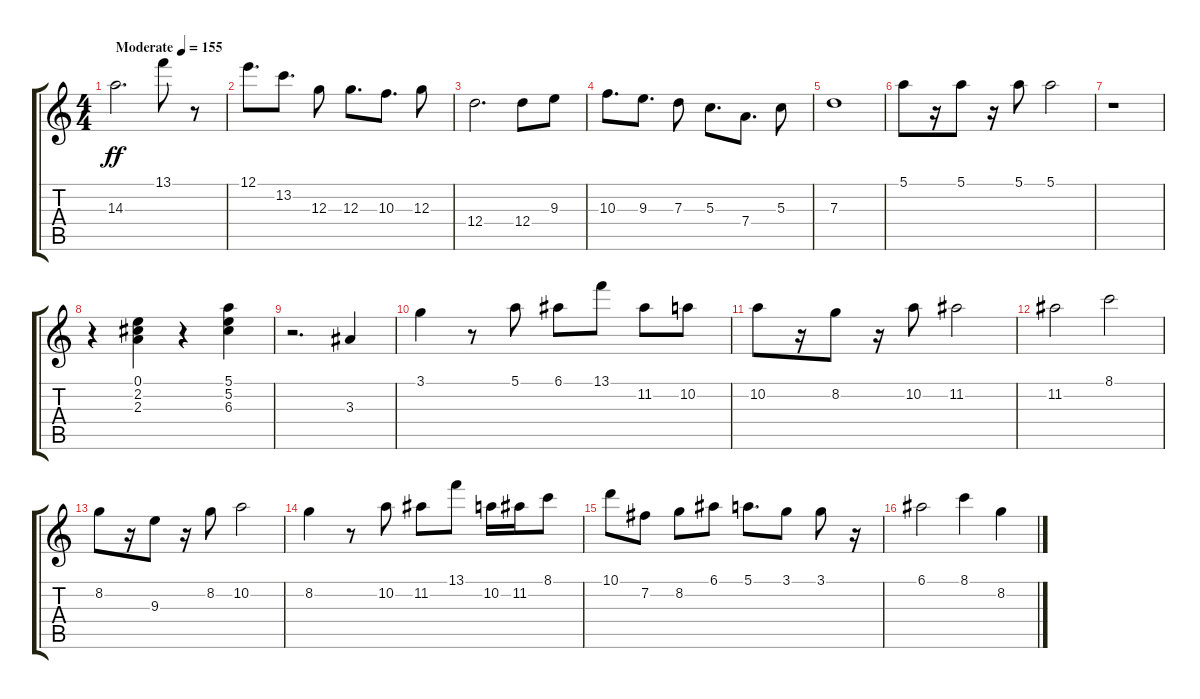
\track "" {instrument distortionguitar}
\staff {score tabs}
\tuning (E4 B3 G3 D3 A2 E2) {hide}
\ts (4 4)
\tempo (155 "Moderate")
\clef g2
\ks c
14.3.2{d dy ff instrument distortionguitar} 13.1.8 r.8 |
12.1.8{d} 13.2.8{d} 12.3.8 12.3.8{d} 10.3.8{d} 12.3.8 |
12.4.2{d} 12.4.8 9.3.8 |
10.3.8{d} 9.3.8{d} 7.3.8 5.3.8{d} 7.4.8{d} 5.3.8 |
7.3.1 |
5.1.8 r.16 5.1.8 r.16 5.1.8 5.1.2 |
r.1 |
r.4 (0.1 2.2 2.3).4 r.4 (5.1 5.2 6.3).4 |
r.2{d} 3.3.4 |
3.1.4 r.8 5.1.8 6.1.8 13.1.8 11.2.8 10.2.8 |
10.2.8 r.16 8.2.8 r.16 10.2.8 11.2.2 |
11.2.2 8.1.2 |
8.2.8 r.16 9.3.8 r.16 8.2.8 10.2.2 |
8.2.4 r.8 10.2.8 11.2.8 13.1.8 10.2.16 11.2.16 8.1.8 |
10.1.8 7.2.8 8.2.8 6.1.8 5.1.8{d} 3.1.8 3.1.8 r.16 |
6.1.2 8.1.4 8.2.4
